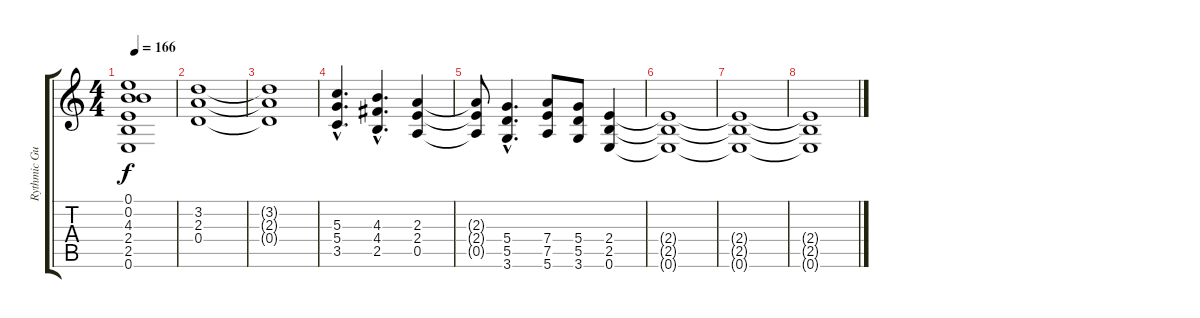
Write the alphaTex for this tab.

\track ("Rythmic Guitar" "Rythmic Gu") {instrument distortionguitar}
\staff {score tabs}
\tuning (E4 B3 G3 D3 A2 E2) {hide}
\ts (4 4)
\tempo 166
\clef g2
\ks c
(0.1{t} 0.2{t} 4.3{t} 2.4{t} 2.5{t} 0.6{t}).1{dy f} |
(3.2 2.3 0.4).1 |
(3.2{t} 2.3{t} 0.4{t}).1 |
(5.3{hac} 5.4{hac} 3.5{hac}).4{d} (4.3{hac} 4.4{hac} 2.5{hac}).4{d} (2.3 2.4 0.5).4 |
(2.3{t} 2.4{t} 0.5{t}).8 (5.4{hac} 5.5{hac} 3.6{hac}).4{d} (7.4 7.5 5.6).8 (5.4 5.5 3.6).8 (2.4 2.5 0.6).4 |
(2.4{t} 2.5{t} 0.6{t}).1 |
(2.4{t} 2.5{t} 0.6{t}).1 |
(2.4{t} 2.5{t} 0.6{t}).1
